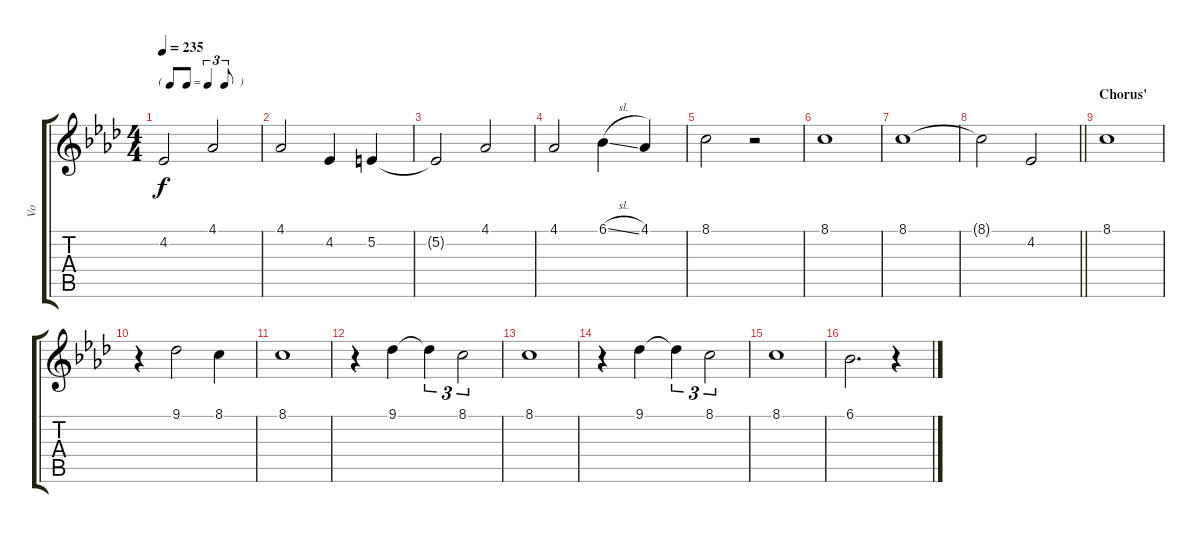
\track ("Vo" "Vo") {instrument flute}
\staff {score tabs}
\tuning (E4 B3 G3 D3 A2 E2) {hide}
\ts (4 4)
\tf triplet8th
\tempo 235
\clef g2
\ks ab
4.2.2{dy f} 4.1.2 |
4.1.2 4.2.4 5.2.4 |
5.2{t}.2 4.1.2 |
4.1.2 6.1{sl}.4 4.1.4 |
8.1.2 r.2 |
8.1.1 |
8.1.1 |
\barLineRight lightlight
8.1{t}.2 4.2.2 |
\section ("" "Chorus'")
8.1.1 |
r.4 9.1.2 8.1.4 |
8.1.1 |
r.4 9.1.4 9.1{t}.4{tu (3 2)} 8.1.2{tu (3 2)} |
8.1.1 |
r.4 9.1.4 9.1{t}.4{tu (3 2)} 8.1.2{tu (3 2)} |
8.1.1 |
6.1.2{d} r.4
